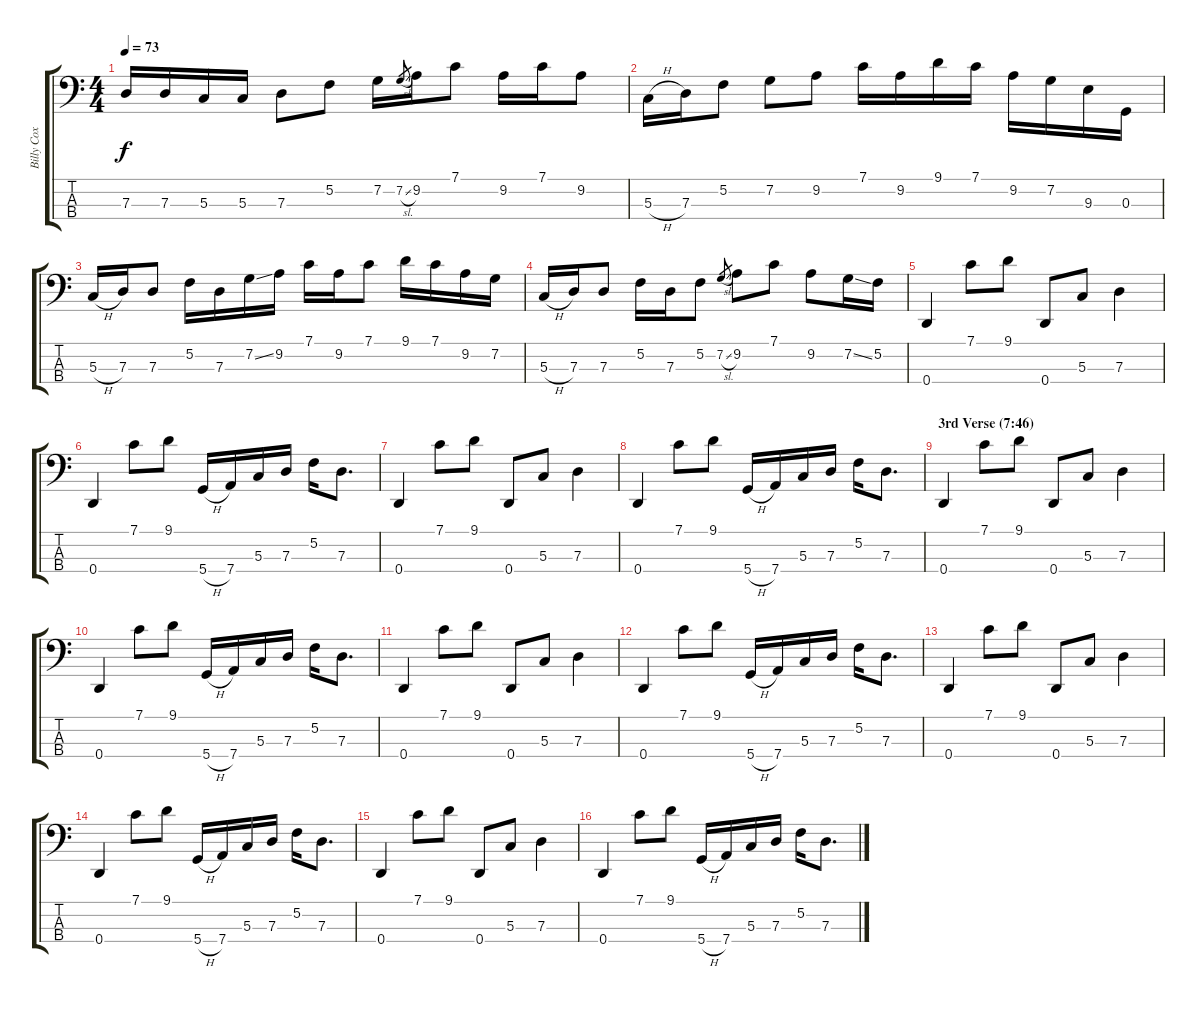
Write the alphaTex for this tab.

\track ("Billy Cox" "Billy Cox") {instrument electricbassfinger}
\staff {score tabs}
\tuning (F2 C2 G1 D1) {hide}
\ts (4 4)
\tempo 73
\clef f4
\ks c
7.3.16{dy f} 7.3.16 5.3.16 5.3.16 7.3.8 5.2.8 7.2.16 7.2{sl}.8{gr} 9.2.16 7.1.8 9.2.16 7.1.16 9.2.8 |
5.3{h}.16 7.3.16 5.2.8 7.2.8 9.2.8 7.1.16 9.2.16 9.1.16 7.1.16 9.2.16 7.2.16 9.3.16 0.3.16 |
5.3{h}.16 7.3.16 7.3.8 5.2.16 7.3.16 7.2{ss}.16 9.2.16 7.1.16 9.2.16 7.1.8 9.1.16 7.1.16 9.2.16 7.2.16 |
5.3{h}.16 7.3.16 7.3.8 5.2.16 7.3.16 5.2.8 7.2{sl}.8{gr} 9.2.8 7.1.8 9.2.8 7.2{ss}.16 5.2.16 |
0.4.4 7.1.8 9.1.8 0.4.8 5.3.8 7.3.4 |
0.4.4 7.1.8 9.1.8 5.4{h}.16 7.4.16 5.3.16 7.3.16 5.2.16 7.3.8{d} |
0.4.4 7.1.8 9.1.8 0.4.8 5.3.8 7.3.4 |
0.4.4 7.1.8 9.1.8 5.4{h}.16 7.4.16 5.3.16 7.3.16 5.2.16 7.3.8{d} |
\section ("" "3rd Verse (7:46)")
0.4.4 7.1.8 9.1.8 0.4.8 5.3.8 7.3.4 |
0.4.4 7.1.8 9.1.8 5.4{h}.16 7.4.16 5.3.16 7.3.16 5.2.16 7.3.8{d} |
0.4.4 7.1.8 9.1.8 0.4.8 5.3.8 7.3.4 |
0.4.4 7.1.8 9.1.8 5.4{h}.16 7.4.16 5.3.16 7.3.16 5.2.16 7.3.8{d} |
0.4.4 7.1.8 9.1.8 0.4.8 5.3.8 7.3.4 |
0.4.4 7.1.8 9.1.8 5.4{h}.16 7.4.16 5.3.16 7.3.16 5.2.16 7.3.8{d} |
0.4.4 7.1.8 9.1.8 0.4.8 5.3.8 7.3.4 |
0.4.4 7.1.8 9.1.8 5.4{h}.16 7.4.16 5.3.16 7.3.16 5.2.16 7.3.8{d}
